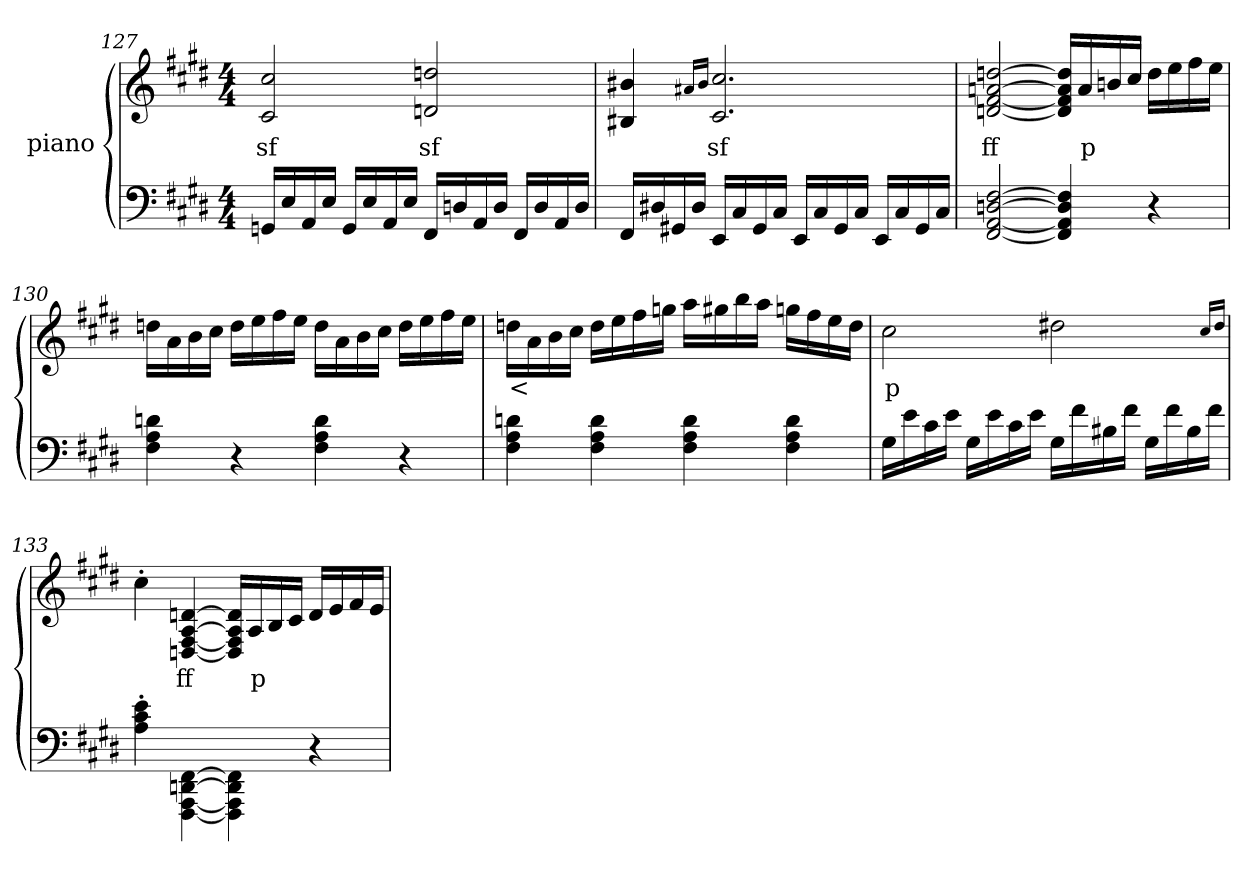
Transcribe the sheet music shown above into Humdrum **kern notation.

**kern	**kern	**text
*part2	*part1	*part1
*staff2	*staff1	*staff1
*	*I"piano	*
*clefF4	*clefG2	*
*k[f#c#g#d#]	*k[f#c#g#d#]	*
*c#:	*c#:	*
*M4/4	*M4/4	*
=127	=127	=127
16GGnLL	2c# 2cc#	sf
16E	.	.
16AA	.	.
16EJJ	.	.
16GGLL	.	.
16E	.	.
16AA	.	.
16EJJ	.	.
16FF#LL	2dn 2ddn	sf
16Dn	.	.
16AA	.	.
16DJJ	.	.
16FF#LL	.	.
16D	.	.
16AA	.	.
16DJJ	.	.
=128	=128	=128
16FF#LL	4B#X 4b#X	.
16D#X	.	.
16GG#X	.	.
16D#JJ	.	.
.	16qa#XLL	.
.	16qb#JJ	.
16EELL	2.c# 2.cc#	sf
16C#	.	.
16GG#	.	.
16C#JJ	.	.
16EELL	.	.
16C#	.	.
16GG#	.	.
16C#JJ	.	.
16EELL	.	.
16C#	.	.
16GG#	.	.
16C#JJ	.	.
=129	=129	=129
[2FF# [2AA [2Dn [2F#	[2dn [2f# [2an [2ddn	ff
4FF#] 4AA] 4D] 4F#]	16d] 16f#] 16a] 16dd]LL	.
.	16a	p
.	16bn	.
.	16cc#JJ	.
4r	16ddLL	.
.	16ee	.
.	16ff#	.
.	16eeJJ	.
=130	=130	=130
4F# 4A 4dn	16ddnLL	.
.	16a	.
.	16b	.
.	16cc#JJ	.
4r	16ddLL	.
.	16ee	.
.	16ff#	.
.	16eeJJ	.
4F# 4A 4d	16ddLL	.
.	16a	.
.	16b	.
.	16cc#JJ	.
4r	16ddLL	.
.	16ee	.
.	16ff#	.
.	16eeJJ	.
=131	=131	=131
4F# 4A 4dn	16ddnLL	<
.	16a	.
.	16b	.
.	16cc#JJ	.
4F# 4A 4d	16ddLL	.
.	16ee	.
.	16ff#	.
.	16ggnJJ	.
4F# 4A 4d	16aaLL	.
.	16gg#X	.
.	16bb	.
.	16aaJJ	.
4F# 4A 4d	16ggnLL	.
.	16ff#	.
.	16ee	.
.	16ddJJ	.
=132	=132	=132
16G#LL	2cc#	p
16e	.	.
16c#	.	.
16eJJ	.	.
16G#LL	.	.
16e	.	.
16c#	.	.
16eJJ	.	.
16G#LL	2dd#X	.
16f#	.	.
16B#X	.	.
16f#JJ	.	.
16G#LL	.	.
16f#	.	.
16B#	.	.
16f#JJ	.	.
.	16qcc#LL	.
.	16qdd#JJ	.
=133	=133	=133
4A'> 4c#'> 4e'>	4cc#'>	.
[4FFF#\ [4AAA\ [4DDn\ [4FF#\	[4Dn/ [4F#/ [4A/ [4dn/	ff
4FFF#\] 4AAA\] 4DD\] 4FF#\]	16D] 16F#] 16A] 16d]LL	.
.	16A	p
.	16B	.
.	16c#JJ	.
4r	16dLL	.
.	16e	.
.	16f#	.
.	16eJJ	.
=	=	=
*-	*-	*-
